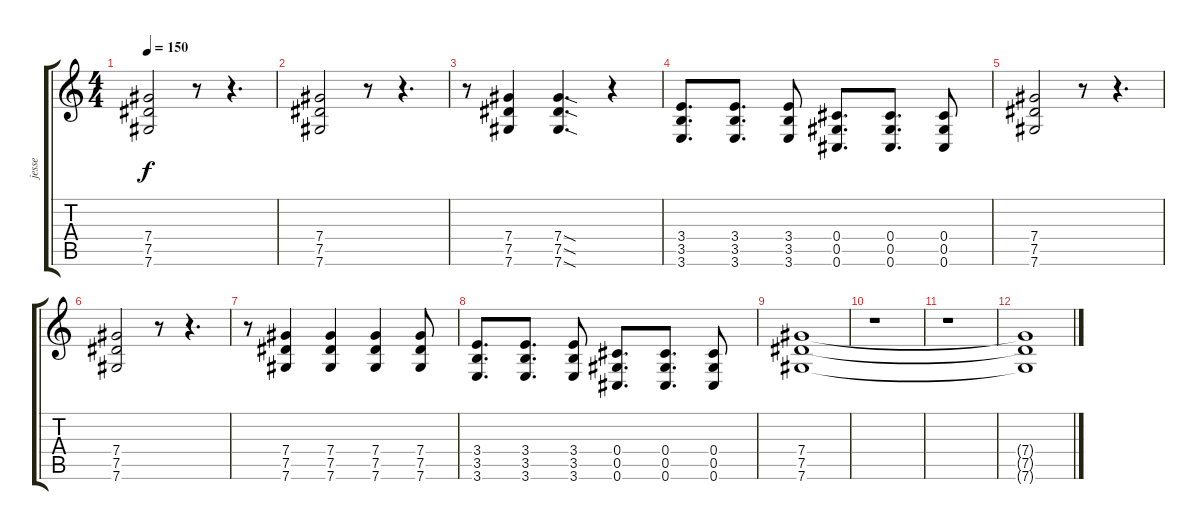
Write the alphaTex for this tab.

\track ("jesse" "jesse") {instrument overdrivenguitar}
\staff {score tabs}
\tuning (Eb4 Bb3 Gb3 Db3 Ab2 Db2) {hide}
\ts (4 4)
\tempo 150
\clef g2
\ks c
(7.4 7.5 7.6).2{dy f} r.8 r.4{d} |
(7.4 7.5 7.6).2 r.8 r.4{d} |
r.8 (7.4 7.5 7.6).4 (7.4{sod} 7.5{sod} 7.6{sod}).4{d} r.4 |
(3.4 3.5 3.6).8{d} (3.4 3.5 3.6).8{d} (3.4 3.5 3.6).8 (0.4 0.5 0.6).8{d} (0.4 0.5 0.6).8{d} (0.4 0.5 0.6).8 |
(7.4 7.5 7.6).2 r.8 r.4{d} |
(7.4 7.5 7.6).2 r.8 r.4{d} |
r.8 (7.4 7.5 7.6).4 (7.4 7.5 7.6).4 (7.4 7.5 7.6).4 (7.4 7.5 7.6).8 |
(3.4 3.5 3.6).8{d} (3.4 3.5 3.6).8{d} (3.4 3.5 3.6).8 (0.4 0.5 0.6).8{d} (0.4 0.5 0.6).8{d} (0.4 0.5 0.6).8 |
(7.4 7.5 7.6).1 |
r.1 |
r.1 |
(7.4{t} 7.5{t} 7.6{t}).1
